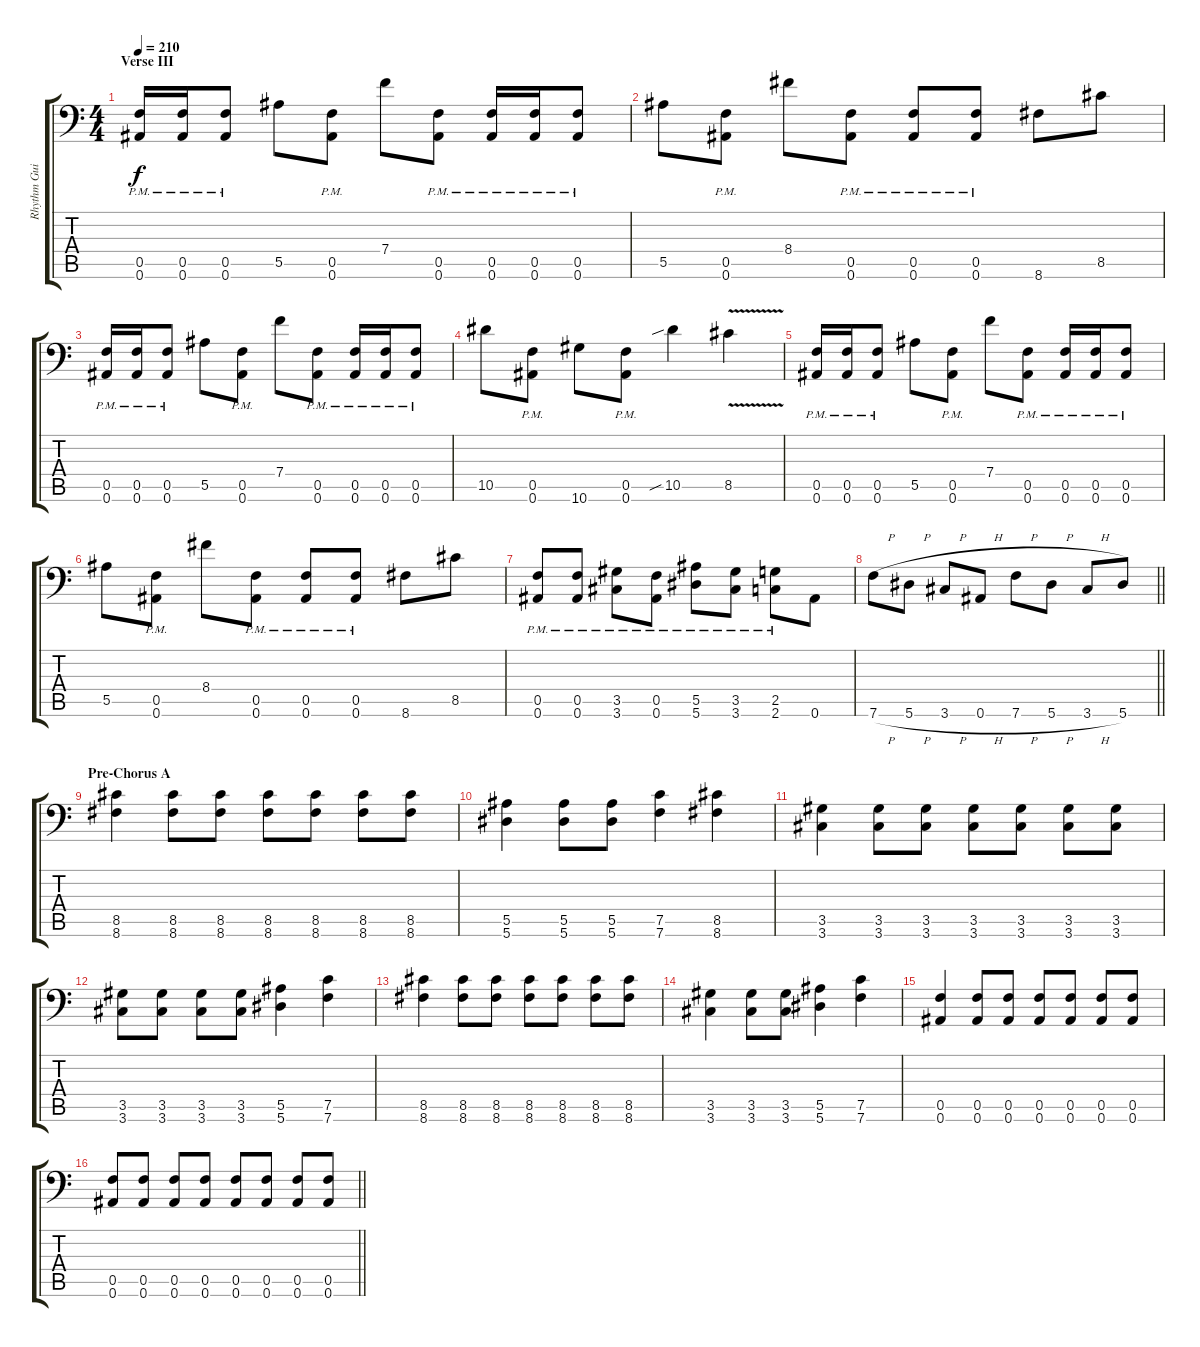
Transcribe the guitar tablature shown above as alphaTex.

\track ("Rhythm Guitar II" "Rhythm Gui") {instrument overdrivenguitar}
\staff {score tabs}
\tuning (C4 G3 Eb3 Bb2 F2 Bb1) {hide}
\ts (4 4)
\section ("" "Verse III")
\tempo 210
\clef f4
\ks c
(0.5{pm} 0.6{pm}).16{dy f} (0.5{pm} 0.6{pm}).16 (0.5{pm} 0.6{pm}).8 5.5.8 (0.5{pm} 0.6{pm}).8 7.4.8 (0.5{pm} 0.6{pm}).8 (0.5{pm} 0.6{pm}).16 (0.5{pm} 0.6{pm}).16 (0.5{pm} 0.6{pm}).8 |
5.5.8 (0.5{pm} 0.6{pm}).8 8.4.8 (0.5{pm} 0.6{pm}).8 (0.5{pm} 0.6{pm}).8 (0.5{pm} 0.6{pm}).8 8.6.8 8.5.8 |
(0.5{pm} 0.6{pm}).16 (0.5{pm} 0.6{pm}).16 (0.5{pm} 0.6{pm}).8 5.5.8 (0.5{pm} 0.6{pm}).8 7.4.8 (0.5{pm} 0.6{pm}).8 (0.5{pm} 0.6{pm}).16 (0.5{pm} 0.6{pm}).16 (0.5{pm} 0.6{pm}).8 |
10.5.8 (0.5{pm} 0.6{pm}).8 10.6.8 (0.5{pm} 0.6{pm}).8 10.5{sib}.4 8.5{v}.4 |
(0.5{pm} 0.6{pm}).16 (0.5{pm} 0.6{pm}).16 (0.5{pm} 0.6{pm}).8 5.5.8 (0.5{pm} 0.6{pm}).8 7.4.8 (0.5{pm} 0.6{pm}).8 (0.5{pm} 0.6{pm}).16 (0.5{pm} 0.6{pm}).16 (0.5{pm} 0.6{pm}).8 |
5.5.8 (0.5{pm} 0.6{pm}).8 8.4.8 (0.5{pm} 0.6{pm}).8 (0.5{pm} 0.6{pm}).8 (0.5{pm} 0.6{pm}).8 8.6.8 8.5.8 |
(0.5{pm} 0.6{pm}).8 (0.5{pm} 0.6{pm}).8 (3.5{pm} 3.6{pm}).8 (0.5{pm} 0.6{pm}).8 (5.5{pm} 5.6{pm}).8 (3.5{pm} 3.6{pm}).8 (2.5{pm} 2.6{pm}).8 0.6.8 |
\barLineRight lightlight
7.6{h}.8 5.6{h}.8 3.6{h}.8 0.6{h}.8 7.6{h}.8 5.6{h}.8 3.6{h}.8 5.6.8 |
\section ("" "Pre-Chorus A")
(8.5 8.6).4{balance 16} (8.5 8.6).8 (8.5 8.6).8 (8.5 8.6).8 (8.5 8.6).8 (8.5 8.6).8 (8.5 8.6).8 |
(5.5 5.6).4 (5.5 5.6).8 (5.5 5.6).8 (7.5 7.6).4 (8.5 8.6).4 |
(3.5 3.6).4 (3.5 3.6).8 (3.5 3.6).8 (3.5 3.6).8 (3.5 3.6).8 (3.5 3.6).8 (3.5 3.6).8 |
(3.5 3.6).8 (3.5 3.6).8 (3.5 3.6).8 (3.5 3.6).8 (5.5 5.6).4 (7.5 7.6).4 |
(8.5 8.6).4 (8.5 8.6).8 (8.5 8.6).8 (8.5 8.6).8 (8.5 8.6).8 (8.5 8.6).8 (8.5 8.6).8 |
(3.5 3.6).4 (3.5 3.6).8 (3.5 3.6).8 (5.5 5.6).4 (7.5 7.6).4 |
(0.5 0.6).4 (0.5 0.6).8 (0.5 0.6).8 (0.5 0.6).8 (0.5 0.6).8 (0.5 0.6).8 (0.5 0.6).8 |
\barLineRight lightlight
(0.5 0.6).8 (0.5 0.6).8 (0.5 0.6).8 (0.5 0.6).8 (0.5 0.6).8 (0.5 0.6).8 (0.5 0.6).8 (0.5 0.6).8
